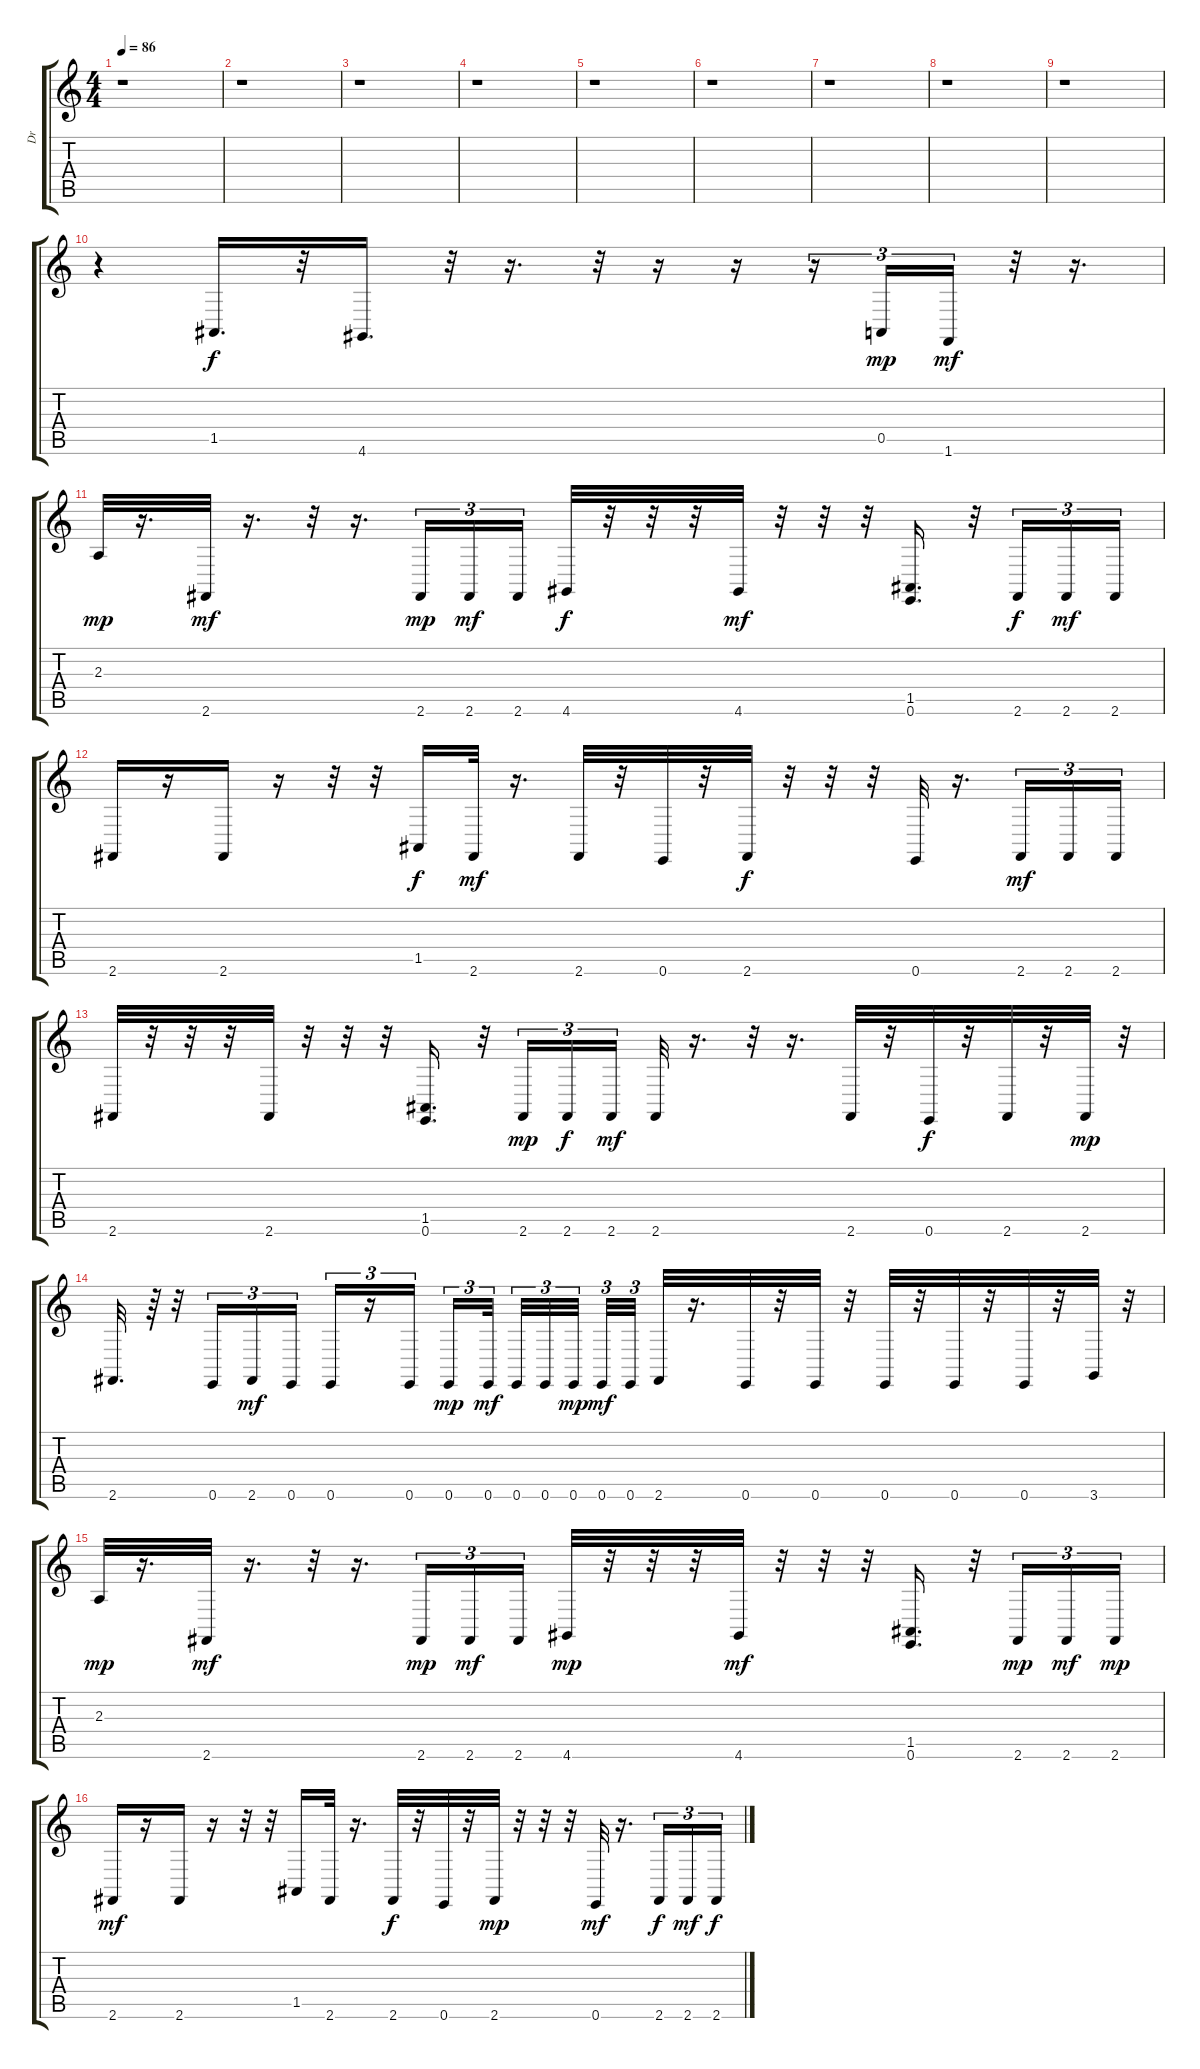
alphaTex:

\track ("Dr" "Dr") {instrument synthdrum}
\staff {score tabs}
\tuning (E4 B3 G3 D3 A2 E2) {hide}
\ts (4 4)
\tempo 86
\clef g2
\ks c
r.1{dy f} |
r.1 |
r.1 |
r.1 |
r.1 |
r.1 |
r.1 |
r.1 |
r.1 |
r.4 1.5.16{d} r.32 4.6.16{d} r.32 r.16{d} r.32 r.16 r.16 r.16{tu (3 2)} 0.5.16{tu (3 2) dy mp} 1.6.16{tu (3 2) dy mf} r.32 r.16{d} |
2.3.32{dy mp} r.16{d} 2.6.32{dy mf} r.16{d} r.32 r.16{d} 2.6.16{tu (3 2) dy mp} 2.6.16{tu (3 2) dy mf} 2.6.16{tu (3 2)} 4.6.32{dy f} r.32 r.32 r.32 4.6.32{dy mf} r.32 r.32 r.32 (1.5 0.6).16{d} r.32 2.6.16{tu (3 2) dy f} 2.6.16{tu (3 2) dy mf} 2.6.16{tu (3 2)} |
2.6.16 r.16 2.6.16 r.16 r.32 r.32 1.5.16{dy f} 2.6.32{dy mf} r.16{d} 2.6.32 r.32 0.6.32 r.32 2.6.32{dy f} r.32 r.32 r.32 0.6.32 r.16{d} 2.6.16{tu (3 2) dy mf} 2.6.16{tu (3 2)} 2.6.16{tu (3 2)} |
2.6.32 r.32 r.32 r.32 2.6.32 r.32 r.32 r.32 (1.5 0.6).16{d} r.32 2.6.16{tu (3 2) dy mp} 2.6.16{tu (3 2) dy f} 2.6.16{tu (3 2) dy mf} 2.6.32 r.16{d} r.32 r.16{d} 2.6.32 r.32 0.6.32{dy f} r.32 2.6.32 r.32 2.6.32{dy mp} r.32 |
2.6.32{d} r.64 r.32 0.6.16{tu (3 2)} 2.6.16{tu (3 2) dy mf} 0.6.16{tu (3 2) beam splitsecondary} 0.6.16{tu (3 2)} r.16{tu (3 2)} 0.6.16{tu (3 2) beam splitsecondary} 0.6.16{tu (3 2) dy mp} 0.6.32{tu (3 2) dy mf beam splitsecondary} 0.6.32{tu (3 2)} 0.6.32{tu (3 2)} 0.6.32{tu (3 2) dy mp beam splitsecondary} 0.6.32{tu (3 2) dy mf} 0.6.32{tu (3 2)} 2.6.32 r.16{d} 0.6.32 r.32 0.6.32 r.32 0.6.32 r.32 0.6.32 r.32 0.6.32 r.32 3.6.32 r.32 |
2.3.32{dy mp} r.16{d} 2.6.32{dy mf} r.16{d} r.32 r.16{d} 2.6.16{tu (3 2) dy mp} 2.6.16{tu (3 2) dy mf} 2.6.16{tu (3 2)} 4.6.32{dy mp} r.32 r.32 r.32 4.6.32{dy mf} r.32 r.32 r.32 (1.5 0.6).16{d} r.32 2.6.16{tu (3 2) dy mp} 2.6.16{tu (3 2) dy mf} 2.6.16{tu (3 2) dy mp} |
2.6.16{dy mf} r.16 2.6.16 r.16 r.32 r.32 1.5.16 2.6.32 r.16{d} 2.6.32{dy f} r.32 0.6.32 r.32 2.6.32{dy mp} r.32 r.32 r.32 0.6.32{dy mf} r.16{d} 2.6.16{tu (3 2) dy f} 2.6.16{tu (3 2) dy mf} 2.6.16{tu (3 2) dy f}
